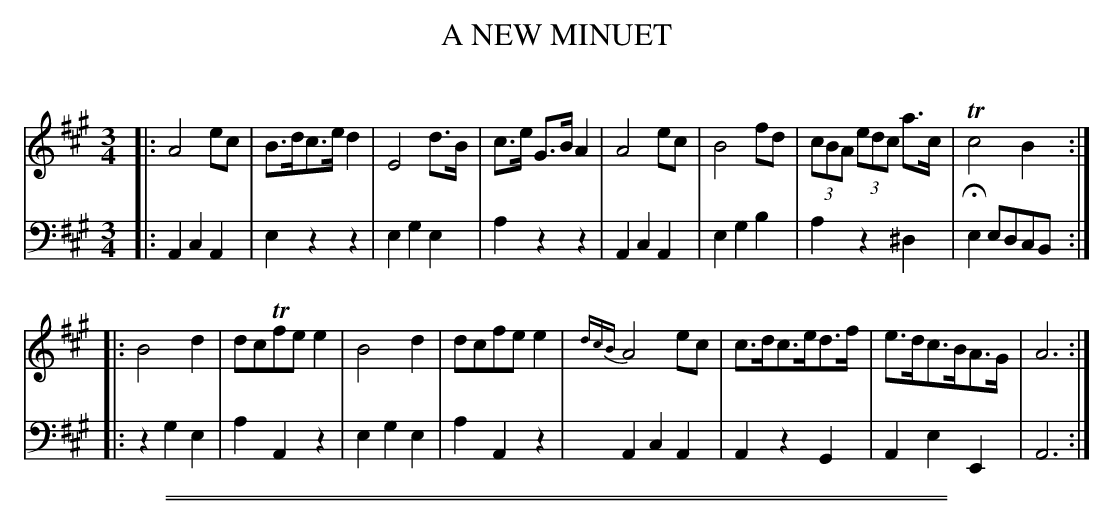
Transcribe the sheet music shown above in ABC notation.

X:1
T: A NEW MINUET
C:
M: 3/4
L: 1/8
K: A
V: 1 staves=2
|:\
A4 ec | B>dc>ed2 | E4 d>B | c>e G>B A2 |\
A4 ec | B4 fd | (3cBA (3edc a>c | Tc4 B2 :|
|:\
B4 d2 | dcTfee2 | B4 d2 | dcfe e2 |{dcB}\
A4 ec | c>dc>ed>f | e>dc>BA>G | A6 :|
V: 2 clef=bass middle=d
|:\
A2c2A2 | e2z2z2 | e2g2e2 | a2z2z2 | A2c2A2 | e2g2b2 |
a2z2^d2 | He2edcB :| |: z2g2e2 | a2A2z2 | e2g2e2 | a2A2z2 |
A2c2A2 | A2z2G2 | A2e2E2 | A6 :|
